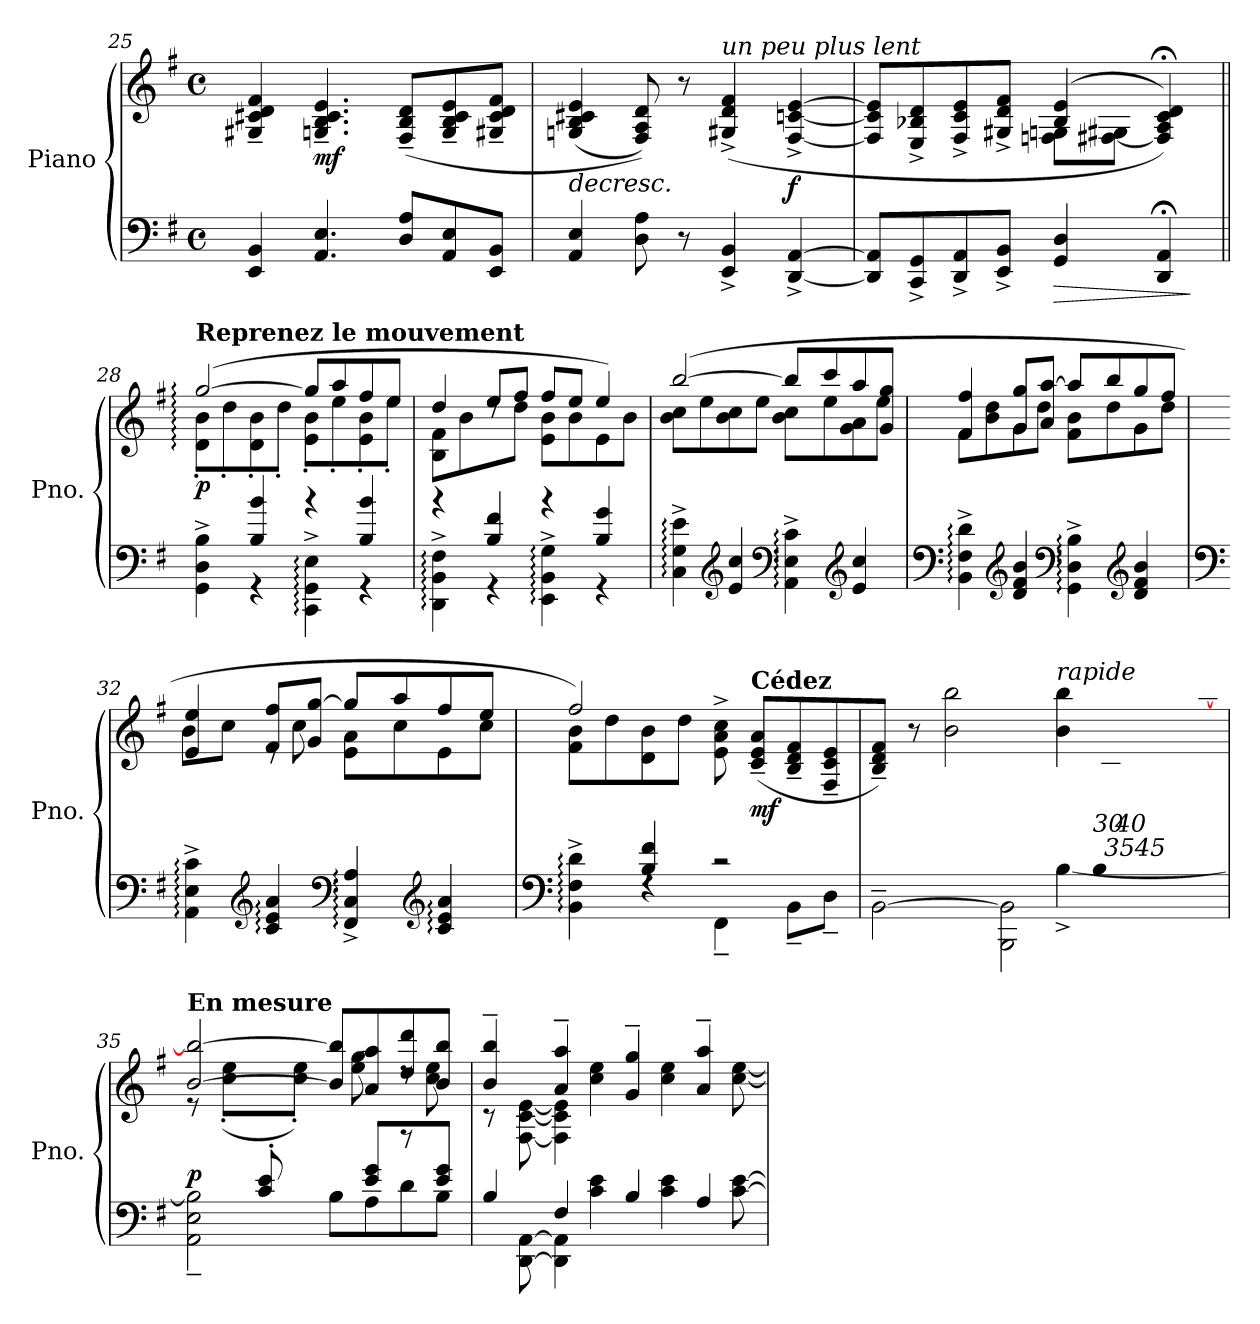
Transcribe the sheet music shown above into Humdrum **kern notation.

**kern	**kern	**dynam
*part1	*part1	*part1
*staff2	*staff1	*staff1/2
*I"Piano	*	*
*I'Pno.	*	*
*clefF4	*clefG2	*
*k[f#]	*k[f#]	*
*M4/4	*M4/4	*
*met(c)	*met(c)	*
=25	=25	=25
4EE/ 4BB/	4G#X/~ 4c#X/~ 4d/~ 4f#/~	.
!	!	!LO:DY:b
4.AA/ 4.E/	4.Gn/~ 4.B/~ 4.c#/~ 4.e/~	mf
8D/ 8A/L	(<8F#/~ 8B/~ 8d/~L	.
8AA/ 8E/	8G/~ 8B/~ 8c#/~ 8e/~	.
8EE/ 8BB/J	8G#X/~ 8c#/~ 8d/~ 8f#/~J	.
=26	=26	=26
!	!	!LO:HP:b
4AA/ 4E/	(<4Gni/ 4B/ 4c#X/ 4e/	>
8D\ 8A\	8F#/ 8A/ 8d/))	.
8r	8r	.
!	!LO:TX:a:i:t=un  peu  plus  lent	!
4EE/^ 4BB/^	(>4G#X/^ 4d/^ 4f#/^	.
!	!	!LO:DY:b
[4DD/^ [4AA/^	[4F#/^ [4cn/^ [4e/^	f
=27	=27	=27
*	*^	*
8DD/] 8AA/]L	8F#/] 8c/] 8e/]L	2ryy	.
8CC/^ 8GG/^	8E/^ 8B-X/^ 8d/^	.	.
8DD/^ 8AA/^	8F#/^ 8c/^ 8e/^	.	.
8EE/^ 8BB/^J	8G#X/^ 8d/^ 8f#/^J	.	.
!	!	!	!LO:HP:b=2
!	!	!	!LO:HP:n=1:b
4GG/ 4D/	(>4B-/ 4e/	(<8Fn\ 8Gn\L	> >
.	.	[8F#X\ 8G#X\J	.
4DD/;< 4AA/;<	4F#/];< 4A/;< 4c/;< 4d/;<))	4rFyy)	.
*	*v	*v	*
.	.	] ]
!!LO:LB:g=z
=28||	=28||	=28||
*^	*^	*
*	*^	*	*^	*
!	!	!	!LO:TX:a:B:t=Reprenez  le  mouvement	!	!	!
!	!	!	!	!	!	!LO:DY:b
4GG\^ 4D\^ 4B\^	4rbyy	8GG!/yy 8D!/yy 8B!/yy	(>[2gg/	8d\' 8b\'L	8d!/yy: 8b!/yy: [8gg!/yy:	p
.	.	2..ryy	.	8dd'\	4.gg!/yy_	.
4rGG	4B/ 4b/	.	.	8d\' 8b\'	.	.
.	.	.	.	8dd'\J	.	.
4CC\:^ 4GG\:^ 4E\:^	4rb	.	8gg/L]	8e\' 8b\'L	8gg!\yy]	.
.	.	.	8aa/	8ee'\	4.ryy	.
4rGG	4B/ 4b/	.	8ff#/	8e\' 8b\'	.	.
.	.	.	8ee/J	8ee'\J	.	.
*	*v	*v	*	*	*	*
*	*	*	*v	*v	*
=29	=29	=29	=29	=29
4DD\:^ 4BB\:^ 4F#\:^	4rb	4dd/	8B\ 8f#\L	.
.	.	.	8b\	.
4rGG	4B/ 4f#/	8ee/L	8rdd	.
.	.	8ff#/J	8dd\J	.
4EE\:^ 4BB\:^ 4G\:^	4rb	8ff#/L	8e\ 8b\L	.
.	.	8ee/J	8b\	.
4rGG	4B/ 4g/	4ee/)	8e\	.
.	.	.	8b\J	.
*v	*v	*	*	*
=30	=30	=30	=30
4C\:^ 4G\:^ 4e\:^	(>[2bb/	8b\ 8cc\L	.
.	.	8ee\	.
*clefG2	*	*	*
4e/ 4cc/	.	8b\ 8cc\	.
.	.	8ee\J	.
*clefF4	*	*	*
4AA\:^ 4E\:^ 4c\:^	8bb/L]	8b\ 8cc\L	.
.	8ccc/	8ee\	.
*clefG2	*	*	*
4e/ 4cc/	8aa/	8g\ 8a\	.
.	8g/ 8gg/J	8ee\J	.
=31	=31	=31	=31
*clefF4	*	*	*
4BB\:^ 4F#\:^ 4d\:^	4f#/ 4ff#/	8f#\L	.
.	.	8b\ 8dd\	.
*clefG2	*	*	*
4d/ 4f#/ 4b/	8g/ 8gg/L	8g\	.
.	8a/ [8aa/J	8dd\J	.
*clefF4	*	*	*
4GG\:^ 4D\:^ 4B\:^	8aa/L]	8f#\ 8b\L	.
.	8bb/	8dd\	.
*clefG2	*	*	*
4d/ 4f#/ 4b/	8gg/	8g\	.
.	8ff#/J	8dd\J	.
!!LO:LB:g=z	!!
=32	=32	=32	=32
*clefF4	*	*	*
4AA\:^ 4E\:^ 4c\:^	4e/ 4ee/	8b\L	.
.	.	8cc\J	.
*clefG2	*	*	*
4c/: 4e/: 4a/:	8f#/ 8ff#/L	8re	.
.	8g/ [8gg/J	8cc\	.
*clefF4	*	*	*
4FF#/:^ 4C/:^ 4A/:^	8gg/L]	8e\ 8a\L	.
.	8aa/	8cc\	.
*clefG2	*	*	*
4c/: 4e/: 4a/:	8ff#/	8e\	.
.	8ee/J	8cc\J	.
=33	=33	=33	=33
*clefF4	*	*	*
*^	*	*	*
4BB\:^ 4F#\:^ 4d\:^	4ryy	2ff#/)	8f#\ 8b\L	.
.	.	.	8dd\	.
4B/ 4f#/	4rF	.	8d\ 8b\	.
.	.	.	8dd\J	.
!	!	!	!	!LO:DY:b
2r	4FF#~\	8e\^ 8a\^ 8cc\^	8raayy	other-dynamics
!	!	!LO:TX:a:B:t=Cédez	!	!
!	!	!	!	!LO:DY:b
.	.	(>8c/~ 8e/~ 8a/~L	8raayy	mf
.	8BB~\L	8B/~ 8d/~ 8f#/~	8raayy	.
.	8D~\J	8F#/~ 8c/~ 8e/~	8raayy	.
=34	=34	=34	=34	=34
*	*^	*	*	*
2..ryy	4ryy	[2BB~\	8B/~ 8d/~ 8f#/~J)	4raayy	.
.	.	.	8r	.	.
.	4ryy	.	2b\ 2bb\	4raayy	.
.	4ryy	2BBB\ 2BB\]	.	4raayy	.
!	!	!	!LO:TX:a:i:t=rapide	!	!
.	(>[4B^\	.	4b\ 4bb\	8raayy	.
*Xtuplet	*	*	*	*	*
!	!	!	!	!LO:TX:b:i:t=30	!
!LO:N:vis=32	!	!	!	!	!
960%17B!/LLL	.	.	.	960%17ryy	.
!	!	!	!	!LO:TX:b:i:t=35	!
!	!	!	!	!LO:N:vis=32	!
960%103ryy	.	.	.	960%17c!\	.
!	!	!	!	!LO:TX:b:i:t=40	!
!	!	!	!	!LO:N:vis=32	!
.	.	.	.	960%17e!\	.
!	!	!	!	!LO:TX:b:i:t=45	!
!	!	!	!	!LO:N:vis=32	!
.	.	.	.	960%17b!\	.
!	!	!	!	!LO:N:vis=32	!
.	.	.	.	960%17cc!\	.
!	!	!	!	!LO:N:vis=32	!
.	.	.	.	960%17ee!\	.
!	!	!	!	!LO:N:vis=32	!
.	.	.	.	[960%17bb!\JJJ	.
.	.	.	.	960ryy	.
*v	*v	*v	*	*	*
*	*v	*v	*
.	.	]
=35	=35	=35
*^	*^	*
*	*^	*	*	*
!	!	!	!LO:TX:a:B:t=En mesure	!	!
!	!	!	!	!	!LO:DY:a=2
4ryy	2AA\~ 2E\~ 2B\]~	8ryy	[2b/ 2bb/_)	8r	p
*	*v	*v	*	*	*
.	.	.	(>8cc\' 8ee\'L	.
8c/' 8e/'	.	.	8ryy	.
2ryy	.	.	8cc\' 8ee\'J)	.
.	8B\L	8b/] 8bb/]L	8ryy	.
*	*^	*	*	*
.	8A\	8e/ 8g/L	8a/ 8aa/	8ee\ 8gg\	.
.	8d\	8rff	8dd/ 8ddd/	8rdd	.
8ryy	8B\J	8e/ 8g/J	8b/ 8bb/J	8cc\ 8ee\	.
!!LO:PB:g=z
=36	=36	=36	=36	=36	=36
*	*	*	*	*^	*
8rEEyy	4B/	4.ryy	4b/~ 4bb/~	8r	4.ryy	.
[8DD\ [8AA\	.	.	.	[8F#\ [8c\ [8e\	.	.
4DD\] 4AA\]	4F#/	.	4a/~ 4aa/~	4F#\] 4c\] 4e\]	.	.
.	.	4c\ 4e\	.	.	4cc\ 4ee\	.
2rEEyy	4B/	.	4g/~ 4gg/~	4.ryy	.	.
.	.	4c\ 4e\	.	.	4cc\ 4ee\	.
.	4A/	.	4a/~ 4aa/~	.	.	.
.	.	[8c\ [8e\L	.	[8cc\ [8ee\L	8ryy	.
*v	*v	*v	*	*	*	*
*	*v	*v	*v	*
=	=	=
*-	*-	*-
